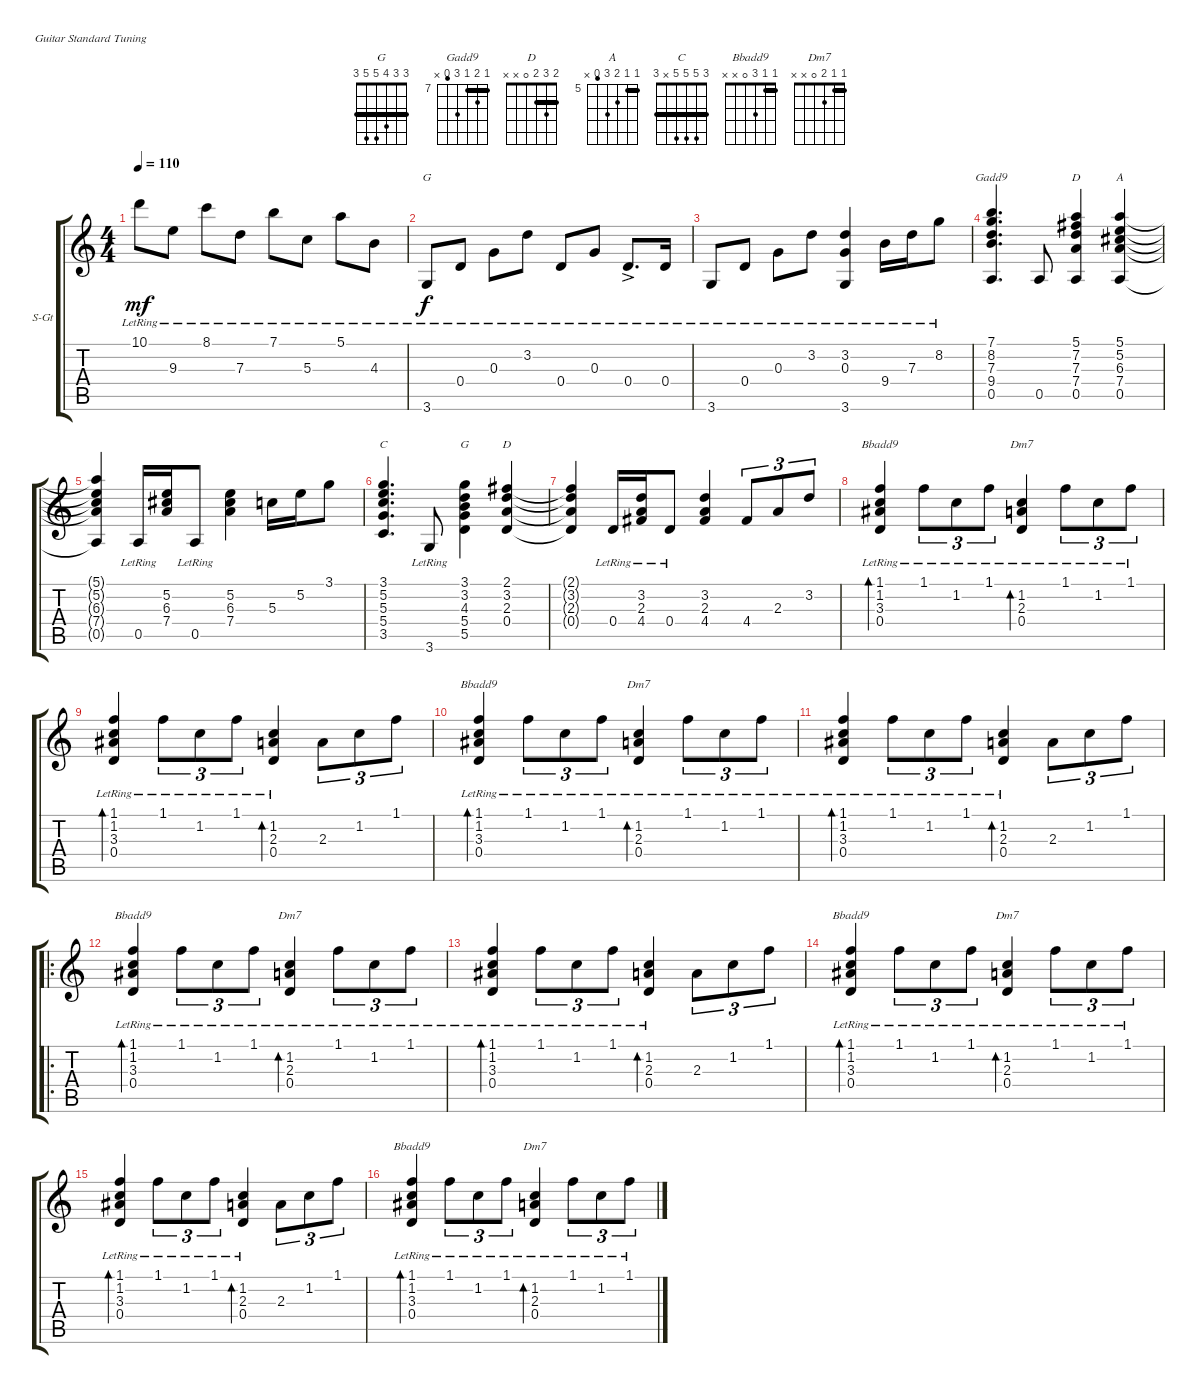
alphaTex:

\bracketExtendMode groupsimilarinstruments
\firstSystemTrackNameOrientation horizontal
\otherSystemsTrackNameOrientation horizontal
\track ("Guitare n°1" "S-Gt") {instrument acousticguitarsteel}
\staff {score tabs}
\tuning (E4 B3 G3 D3 A2 E2)
\chord ("G" x 3 0 0 x 3)
\chord ("Gadd9" 7 8 7 9 6 x) {firstfret 7 barre 7}
\chord ("D" 5 7 7 7 4 x) {firstfret 5}
\chord ("A" 5 5 6 7 4 x) {firstfret 5 barre 5}
\chord ("C" 3 5 5 5 x 3) {barre 3}
\chord ("G" 3 3 4 5 5 3) {barre (3 3)}
\chord ("D" 2 3 2 0 x x) {barre 2}
\chord ("Bbadd9" 1 1 3 0 x x) {barre 1}
\chord ("Dm7" 1 1 2 0 x x) {barre 1}
\ts (4 4)
\tempo 110
\clef g2
\ks c
10.1{lr}.8{dy mf} 9.3{lr}.8 8.1{lr}.8 7.3{lr}.8 7.1{lr}.8 5.3{lr}.8 5.1{lr}.8 4.3{lr}.8 |
3.6{lr}.8{ch "G" dy f} 0.4{lr}.8 0.3{lr}.8 3.2{lr}.8 0.4{lr}.8 0.3{lr}.8 0.4{ac lr}.8{d} 0.4{lr}.16 |
3.6{lr}.8 0.4{lr}.8 0.3{lr}.8 3.2{lr}.8 (3.2{lr} 0.3{lr} 3.6{lr}).4 9.4{lr}.16 7.3{lr}.16 8.2{lr}.8 |
(7.1 8.2 7.3 9.4 0.5).4{d ch "Gadd9"} 0.5.8 (5.1 7.2 7.3 7.4 0.5).4{ch "D"} (5.1 5.2 6.3 7.4 0.5).4{ch "A"} |
(5.1{t} 5.2{t} 6.3{t} 7.4{t} 0.5{t}).4 0.5{lr}.16 (5.2 6.3 7.4).16 0.5{lr}.8 (5.2 6.3 7.4).4 5.3.16 5.2.16 3.1.8 |
(3.1 5.2 5.3 5.4 3.5).4{d ch "C"} 3.6{lr}.8 (3.1 3.2 4.3 5.4 5.5).4{ch "G"} (2.1 3.2 2.3 0.4).4{ch "D"} |
(2.1{t} 3.2{t} 2.3{t} 0.4{t}).4 0.4{lr}.16 (3.2 2.3{lr} 4.4).16 0.4{lr}.8 (3.2 2.3 4.4).4 4.4.8{tu (3 2)} 2.3.8{tu (3 2)} 3.2.8{tu (3 2)} |
(1.1{lr} 1.2{lr} 3.3{lr} 0.4{lr}).4{bd 240 ch "Bbadd9"} 1.1{lr}.8{tu (3 2)} 1.2{lr}.8{tu (3 2)} 1.1{lr}.8{tu (3 2)} (1.2{lr} 2.3{lr} 0.4{lr}).4{bd 240 ch "Dm7"} 1.1{lr}.8{tu (3 2)} 1.2{lr}.8{tu (3 2)} 1.1{lr}.8{tu (3 2)} |
(1.1{lr} 1.2{lr} 3.3{lr} 0.4{lr}).4{bd 240} 1.1{lr}.8{tu (3 2)} 1.2{lr}.8{tu (3 2)} 1.1{lr}.8{tu (3 2)} (1.2{lr} 2.3{lr} 0.4{lr}).4{bd 240} 2.3.8{tu (3 2)} 1.2.8{tu (3 2)} 1.1.8{tu (3 2)} |
(1.1{lr} 1.2{lr} 3.3{lr} 0.4{lr}).4{bd 240 ch "Bbadd9"} 1.1{lr}.8{tu (3 2)} 1.2{lr}.8{tu (3 2)} 1.1{lr}.8{tu (3 2)} (1.2{lr} 2.3{lr} 0.4{lr}).4{bd 240 ch "Dm7"} 1.1{lr}.8{tu (3 2)} 1.2{lr}.8{tu (3 2)} 1.1{lr}.8{tu (3 2)} |
(1.1{lr} 1.2{lr} 3.3{lr} 0.4{lr}).4{bd 240} 1.1{lr}.8{tu (3 2)} 1.2{lr}.8{tu (3 2)} 1.1{lr}.8{tu (3 2)} (1.2{lr} 2.3{lr} 0.4{lr}).4{bd 240} 2.3.8{tu (3 2)} 1.2.8{tu (3 2)} 1.1.8{tu (3 2)} |
\ro
(1.1{lr} 1.2{lr} 3.3{lr} 0.4{lr}).4{bd 240 ch "Bbadd9"} 1.1{lr}.8{tu (3 2)} 1.2{lr}.8{tu (3 2)} 1.1{lr}.8{tu (3 2)} (1.2{lr} 2.3{lr} 0.4{lr}).4{bd 240 ch "Dm7"} 1.1{lr}.8{tu (3 2)} 1.2{lr}.8{tu (3 2)} 1.1{lr}.8{tu (3 2)} |
(1.1{lr} 1.2{lr} 3.3{lr} 0.4{lr}).4{bd 240} 1.1{lr}.8{tu (3 2)} 1.2{lr}.8{tu (3 2)} 1.1{lr}.8{tu (3 2)} (1.2{lr} 2.3{lr} 0.4{lr}).4{bd 240} 2.3.8{tu (3 2)} 1.2.8{tu (3 2)} 1.1.8{tu (3 2)} |
(1.1{lr} 1.2{lr} 3.3{lr} 0.4{lr}).4{bd 240 ch "Bbadd9"} 1.1{lr}.8{tu (3 2)} 1.2{lr}.8{tu (3 2)} 1.1{lr}.8{tu (3 2)} (1.2{lr} 2.3{lr} 0.4{lr}).4{bd 240 ch "Dm7"} 1.1{lr}.8{tu (3 2)} 1.2{lr}.8{tu (3 2)} 1.1{lr}.8{tu (3 2)} |
(1.1{lr} 1.2{lr} 3.3{lr} 0.4{lr}).4{bd 240} 1.1{lr}.8{tu (3 2)} 1.2{lr}.8{tu (3 2)} 1.1{lr}.8{tu (3 2)} (1.2{lr} 2.3{lr} 0.4{lr}).4{bd 240} 2.3.8{tu (3 2)} 1.2.8{tu (3 2)} 1.1.8{tu (3 2)} |
(1.1{lr} 1.2{lr} 3.3{lr} 0.4{lr}).4{bd 240 ch "Bbadd9"} 1.1{lr}.8{tu (3 2)} 1.2{lr}.8{tu (3 2)} 1.1{lr}.8{tu (3 2)} (1.2{lr} 2.3{lr} 0.4{lr}).4{bd 240 ch "Dm7"} 1.1{lr}.8{tu (3 2)} 1.2{lr}.8{tu (3 2)} 1.1{lr}.8{tu (3 2)}
